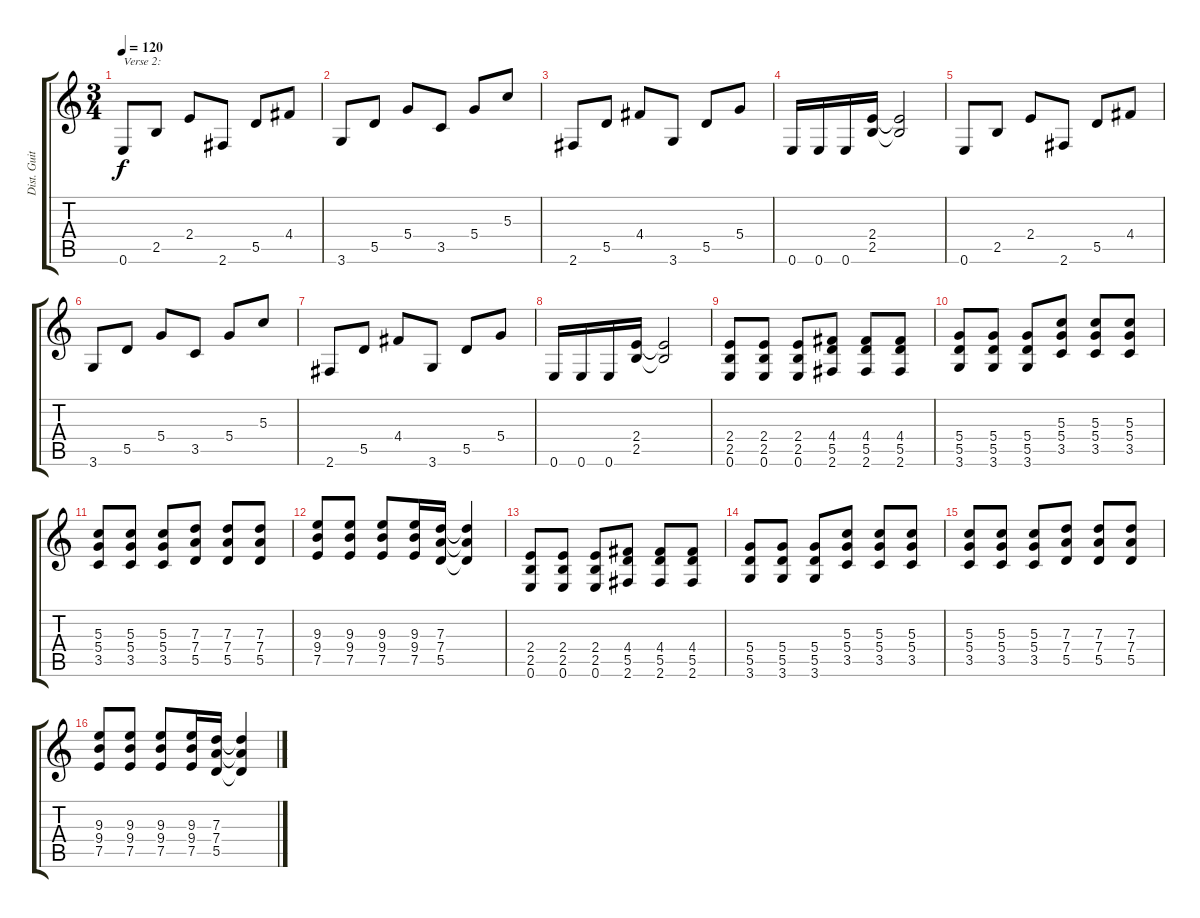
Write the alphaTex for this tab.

\track ("Dist. Guitar 2" "Dist. Guit") {instrument distortionguitar}
\staff {score tabs}
\tuning (E4 B3 G3 D3 A2 E2) {hide}
\ts (3 4)
\tempo 120
\clef g2
\ks c
0.6.8{txt "Verse 2:" dy f} 2.5.8 2.4.8 2.6.8 5.5.8 4.4.8 |
3.6.8 5.5.8 5.4.8 3.5.8 5.4.8 5.3.8 |
2.6.8 5.5.8 4.4.8 3.6.8 5.5.8 5.4.8 |
0.6.16 0.6.16 0.6.16 (2.4 2.5).16 (2.4{t} 2.5{t}).2 |
0.6.8 2.5.8 2.4.8 2.6.8 5.5.8 4.4.8 |
3.6.8 5.5.8 5.4.8 3.5.8 5.4.8 5.3.8 |
2.6.8 5.5.8 4.4.8 3.6.8 5.5.8 5.4.8 |
0.6.16 0.6.16 0.6.16 (2.4 2.5).16 (2.4{t} 2.5{t}).2 |
(2.4 2.5 0.6).8 (2.4 2.5 0.6).8 (2.4 2.5 0.6).8 (4.4 5.5 2.6).8 (4.4 5.5 2.6).8 (4.4 5.5 2.6).8 |
(5.4 5.5 3.6).8 (5.4 5.5 3.6).8 (5.4 5.5 3.6).8 (5.3 5.4 3.5).8 (5.3 5.4 3.5).8 (5.3 5.4 3.5).8 |
(5.3 5.4 3.5).8 (5.3 5.4 3.5).8 (5.3 5.4 3.5).8 (7.3 7.4 5.5).8 (7.3 7.4 5.5).8 (7.3 7.4 5.5).8 |
(9.3 9.4 7.5).8 (9.3 9.4 7.5).8 (9.3 9.4 7.5).8 (9.3 9.4 7.5).16 (7.3 7.4 5.5).16 (7.3{t} 7.4{t} 5.5{t}).4 |
(2.4 2.5 0.6).8 (2.4 2.5 0.6).8 (2.4 2.5 0.6).8 (4.4 5.5 2.6).8 (4.4 5.5 2.6).8 (4.4 5.5 2.6).8 |
(5.4 5.5 3.6).8 (5.4 5.5 3.6).8 (5.4 5.5 3.6).8 (5.3 5.4 3.5).8 (5.3 5.4 3.5).8 (5.3 5.4 3.5).8 |
(5.3 5.4 3.5).8 (5.3 5.4 3.5).8 (5.3 5.4 3.5).8 (7.3 7.4 5.5).8 (7.3 7.4 5.5).8 (7.3 7.4 5.5).8 |
(9.3 9.4 7.5).8 (9.3 9.4 7.5).8 (9.3 9.4 7.5).8 (9.3 9.4 7.5).16 (7.3 7.4 5.5).16 (7.3{t} 7.4{t} 5.5{t}).4
